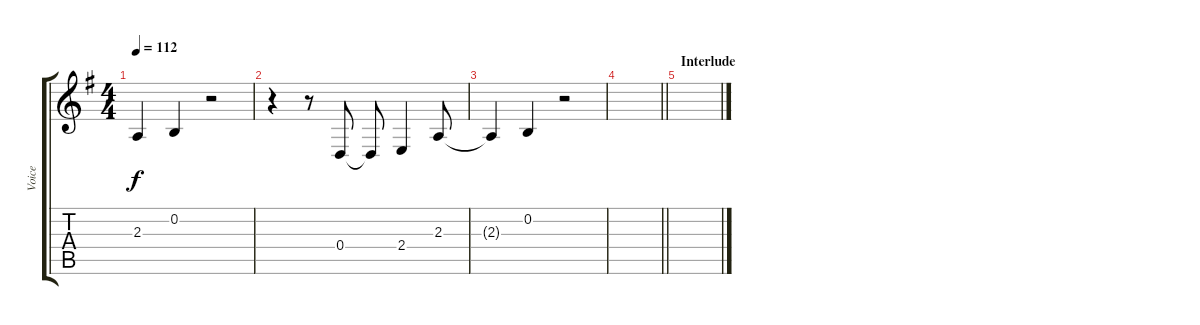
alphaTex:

\track ("Voice" "Voice") {instrument lead8bassandlead}
\staff {score tabs}
\tuning (E4 B3 G3 D3 A2 E2) {hide}
\ts (4 4)
\tempo 112
\clef g2
\ks g
2.3{t}.4{dy f} 0.2.4 r.2 |
r.4 r.8 0.4.8 0.4{t}.8 2.4.4 2.3.8 |
2.3{t}.4 0.2.4 r.2 |
\barLineRight lightlight
|
\section ("" "Interlude")
